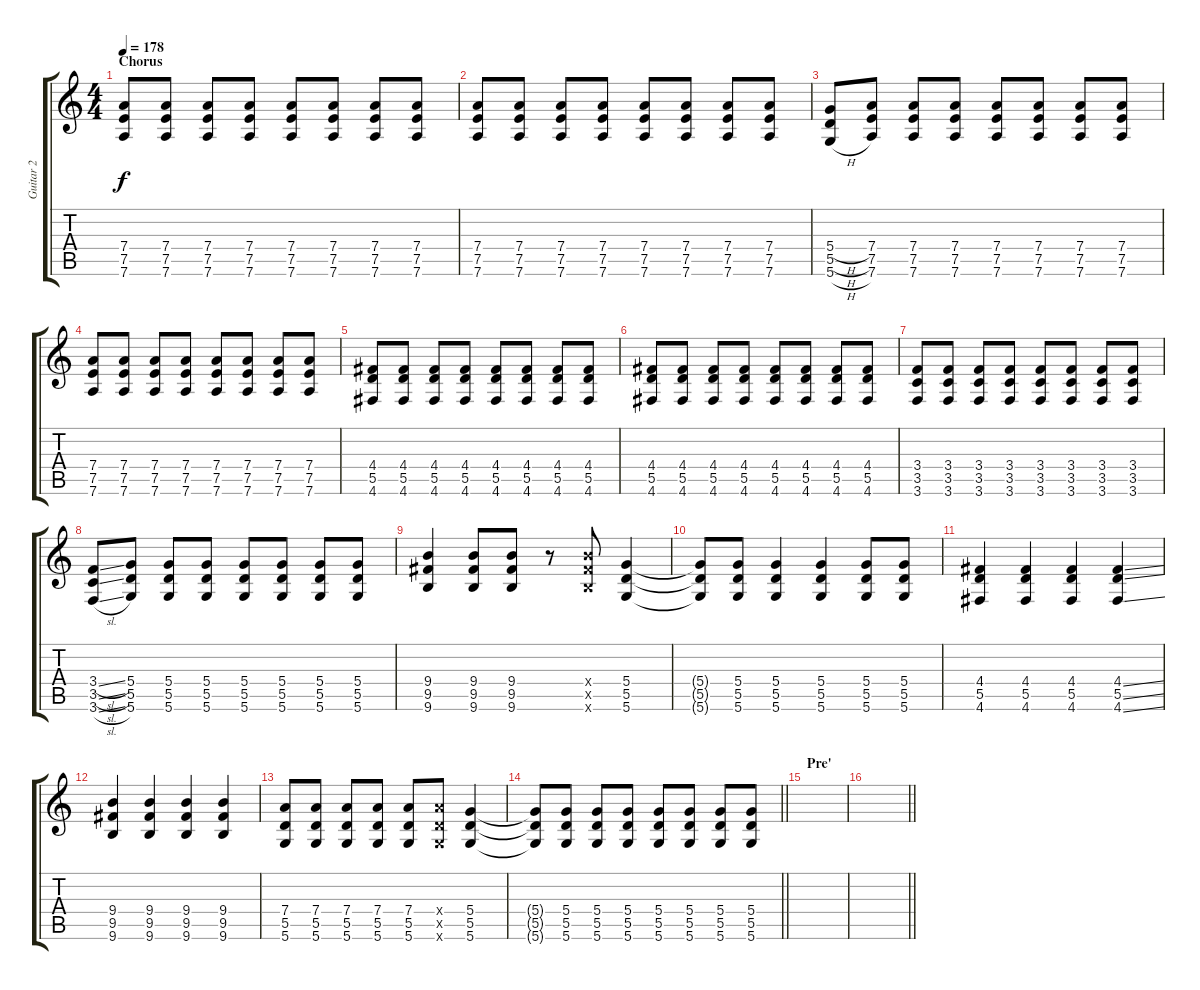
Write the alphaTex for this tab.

\track ("Guitar 2" "Guitar 2") {instrument overdrivenguitar}
\staff {score tabs}
\tuning (E4 B3 G3 D3 A2 D2) {hide}
\ts (4 4)
\section ("" "Chorus")
\tempo 178
\clef g2
\ks c
(7.4 7.5 7.6).8{dy f} (7.4 7.5 7.6).8 (7.4 7.5 7.6).8 (7.4 7.5 7.6).8 (7.4 7.5 7.6).8 (7.4 7.5 7.6).8 (7.4 7.5 7.6).8 (7.4 7.5 7.6).8 |
(7.4 7.5 7.6).8 (7.4 7.5 7.6).8 (7.4 7.5 7.6).8 (7.4 7.5 7.6).8 (7.4 7.5 7.6).8 (7.4 7.5 7.6).8 (7.4 7.5 7.6).8 (7.4 7.5 7.6).8 |
(5.4{h} 5.5{h} 5.6{h}).8 (7.4 7.5 7.6).8 (7.4 7.5 7.6).8 (7.4 7.5 7.6).8 (7.4 7.5 7.6).8 (7.4 7.5 7.6).8 (7.4 7.5 7.6).8 (7.4 7.5 7.6).8 |
(7.4 7.5 7.6).8 (7.4 7.5 7.6).8 (7.4 7.5 7.6).8 (7.4 7.5 7.6).8 (7.4 7.5 7.6).8 (7.4 7.5 7.6).8 (7.4 7.5 7.6).8 (7.4 7.5 7.6).8 |
(4.4 5.5 4.6).8 (4.4 5.5 4.6).8 (4.4 5.5 4.6).8 (4.4 5.5 4.6).8 (4.4 5.5 4.6).8 (4.4 5.5 4.6).8 (4.4 5.5 4.6).8 (4.4 5.5 4.6).8 |
(4.4 5.5 4.6).8 (4.4 5.5 4.6).8 (4.4 5.5 4.6).8 (4.4 5.5 4.6).8 (4.4 5.5 4.6).8 (4.4 5.5 4.6).8 (4.4 5.5 4.6).8 (4.4 5.5 4.6).8 |
(3.4 3.5 3.6).8 (3.4 3.5 3.6).8 (3.4 3.5 3.6).8 (3.4 3.5 3.6).8 (3.4 3.5 3.6).8 (3.4 3.5 3.6).8 (3.4 3.5 3.6).8 (3.4 3.5 3.6).8 |
(3.4{sl} 3.5{sl} 3.6{sl}).8 (5.4 5.5 5.6).8 (5.4 5.5 5.6).8 (5.4 5.5 5.6).8 (5.4 5.5 5.6).8 (5.4 5.5 5.6).8 (5.4 5.5 5.6).8 (5.4 5.5 5.6).8 |
(9.4 9.5 9.6).4 (9.4 9.5 9.6).8 (9.4 9.5 9.6).8 r.8 (9.4{x} 9.5{x} 9.6{x}).8 (5.4 5.5 5.6).4 |
(5.4{t} 5.5{t} 5.6{t}).8 (5.4 5.5 5.6).8 (5.4 5.5 5.6).4 (5.4 5.5 5.6).4 (5.4 5.5 5.6).8 (5.4 5.5 5.6).8 |
(4.4 5.5 4.6).4 (4.4 5.5 4.6).4 (4.4 5.5 4.6).4 (4.4{ss} 5.5{ss} 4.6{ss}).4 |
(9.4 9.5 9.6).4 (9.4 9.5 9.6).4 (9.4 9.5 9.6).4 (9.4 9.5 9.6).4 |
(7.4 5.5 5.6).8 (7.4 5.5 5.6).8 (7.4 5.5 5.6).8 (7.4 5.5 5.6).8 (7.4 5.5 5.6).8 (7.4{x} 5.5{x} 5.6{x}).8 (5.4 5.5 5.6).4 |
\barLineRight lightlight
(5.4{t} 5.5{t} 5.6{t}).8 (5.4 5.5 5.6).8 (5.4 5.5 5.6).8 (5.4 5.5 5.6).8 (5.4 5.5 5.6).8 (5.4 5.5 5.6).8 (5.4 5.5 5.6).8 (5.4 5.5 5.6).8 |
\section ("" "Pre'")
|
\barLineRight lightlight
